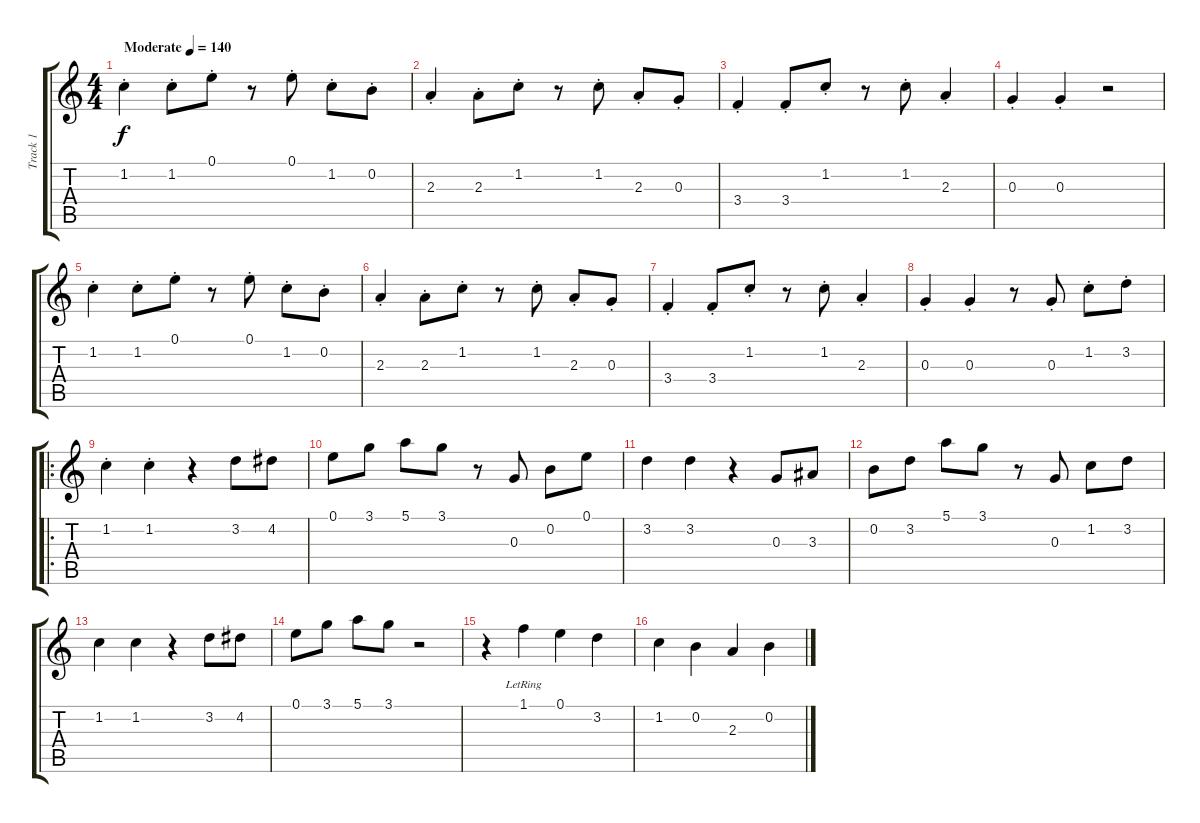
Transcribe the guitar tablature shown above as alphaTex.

\track ("Track 1" "Track 1") {instrument electricguitarclean}
\staff {score tabs}
\tuning (E4 B3 G3 D3 A2 E2) {hide}
\ts (4 4)
\tempo (140 "Moderate")
\clef g2
\ks c
1.2{st}.4{dy f instrument electricguitarclean} 1.2{st}.8 0.1{st}.8 r.8 0.1{st}.8 1.2{st}.8 0.2{st}.8 |
2.3{st}.4 2.3{st}.8 1.2{st}.8 r.8 1.2{st}.8 2.3{st}.8 0.3{st}.8 |
3.4{st}.4 3.4{st}.8 1.2{st}.8 r.8 1.2{st}.8 2.3{st}.4 |
0.3{st}.4 0.3{st}.4 r.2 |
1.2{st}.4 1.2{st}.8 0.1{st}.8 r.8 0.1{st}.8 1.2{st}.8 0.2{st}.8 |
2.3{st}.4 2.3{st}.8 1.2{st}.8 r.8 1.2{st}.8 2.3{st}.8 0.3{st}.8 |
3.4{st}.4 3.4{st}.8 1.2{st}.8 r.8 1.2{st}.8 2.3{st}.4 |
0.3{st}.4 0.3{st}.4 r.8 0.3{st}.8 1.2{st}.8 3.2{st}.8 |
\ro
1.2{st}.4 1.2{st}.4 r.4 3.2.8 4.2.8 |
0.1.8 3.1.8 5.1.8 3.1.8 r.8 0.3.8 0.2.8 0.1.8 |
3.2.4 3.2.4 r.4 0.3.8 3.3.8 |
0.2.8 3.2.8 5.1.8 3.1.8 r.8 0.3.8 1.2.8 3.2.8 |
1.2.4 1.2.4 r.4 3.2.8 4.2.8 |
0.1.8 3.1.8 5.1.8 3.1.8 r.2 |
r.4 1.1{lr}.4 0.1.4 3.2.4 |
1.2.4 0.2.4 2.3.4 0.2.4
